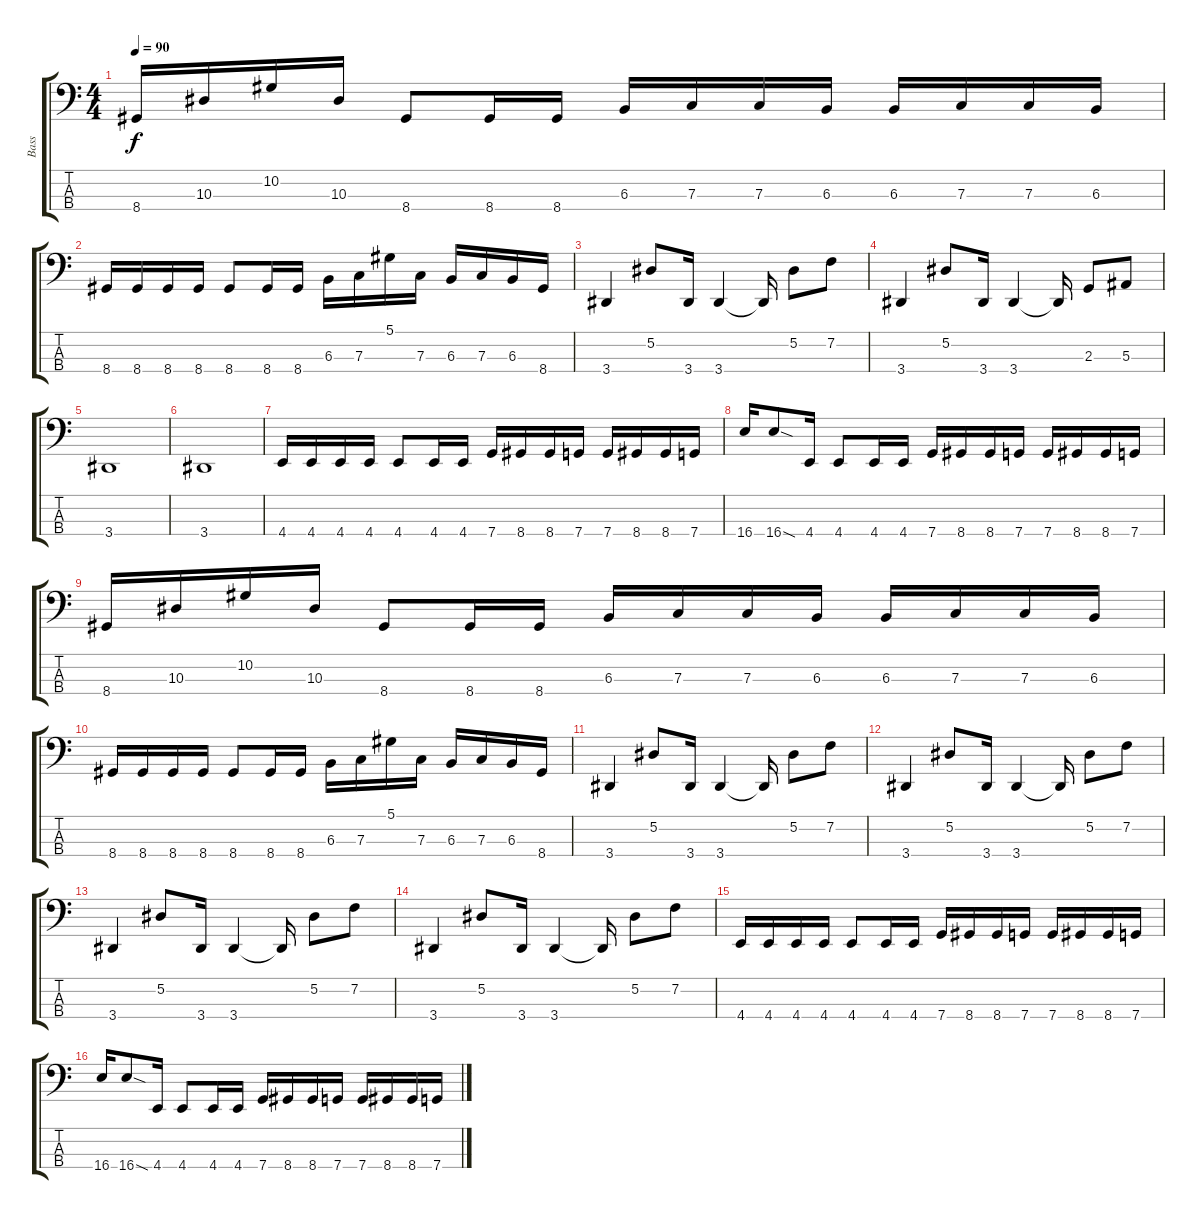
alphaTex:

\track ("Bass" "Bass") {instrument fretlessbass}
\staff {score tabs}
\tuning (Eb2 Bb1 F1 C1) {hide}
\ts (4 4)
\tempo 90
\clef f4
\ks c
8.4.16{dy f} 10.3.16 10.2.16 10.3.16 8.4.8 8.4.16 8.4.16 6.3.16 7.3.16 7.3.16 6.3.16 6.3.16 7.3.16 7.3.16 6.3.16 |
8.4.16 8.4.16 8.4.16 8.4.16 8.4.8 8.4.16 8.4.16 6.3.16 7.3.16 5.1.16 7.3.16 6.3.16 7.3.16 6.3.16 8.4.16 |
3.4.4 5.2.8 3.4.16 3.4.4 3.4{t}.16 5.2.8 7.2.8 |
3.4.4 5.2.8 3.4.16 3.4.4 3.4{t}.16 2.3.8 5.3.8 |
3.4.1 |
3.4.1 |
4.4.16 4.4.16 4.4.16 4.4.16 4.4.8 4.4.16 4.4.16 7.4.16 8.4.16 8.4.16 7.4.16 7.4.16 8.4.16 8.4.16 7.4.16 |
16.4.16 16.4{sod}.8 4.4.16 4.4.8 4.4.16 4.4.16 7.4.16 8.4.16 8.4.16 7.4.16 7.4.16 8.4.16 8.4.16 7.4.16 |
8.4.16 10.3.16 10.2.16 10.3.16 8.4.8 8.4.16 8.4.16 6.3.16 7.3.16 7.3.16 6.3.16 6.3.16 7.3.16 7.3.16 6.3.16 |
8.4.16 8.4.16 8.4.16 8.4.16 8.4.8 8.4.16 8.4.16 6.3.16 7.3.16 5.1.16 7.3.16 6.3.16 7.3.16 6.3.16 8.4.16 |
3.4.4 5.2.8 3.4.16 3.4.4 3.4{t}.16 5.2.8 7.2.8 |
3.4.4 5.2.8 3.4.16 3.4.4 3.4{t}.16 5.2.8 7.2.8 |
3.4.4 5.2.8 3.4.16 3.4.4 3.4{t}.16 5.2.8 7.2.8 |
3.4.4 5.2.8 3.4.16 3.4.4 3.4{t}.16 5.2.8 7.2.8 |
4.4.16 4.4.16 4.4.16 4.4.16 4.4.8 4.4.16 4.4.16 7.4.16 8.4.16 8.4.16 7.4.16 7.4.16 8.4.16 8.4.16 7.4.16 |
16.4.16 16.4{sod}.8 4.4.16 4.4.8 4.4.16 4.4.16 7.4.16 8.4.16 8.4.16 7.4.16 7.4.16 8.4.16 8.4.16 7.4.16
